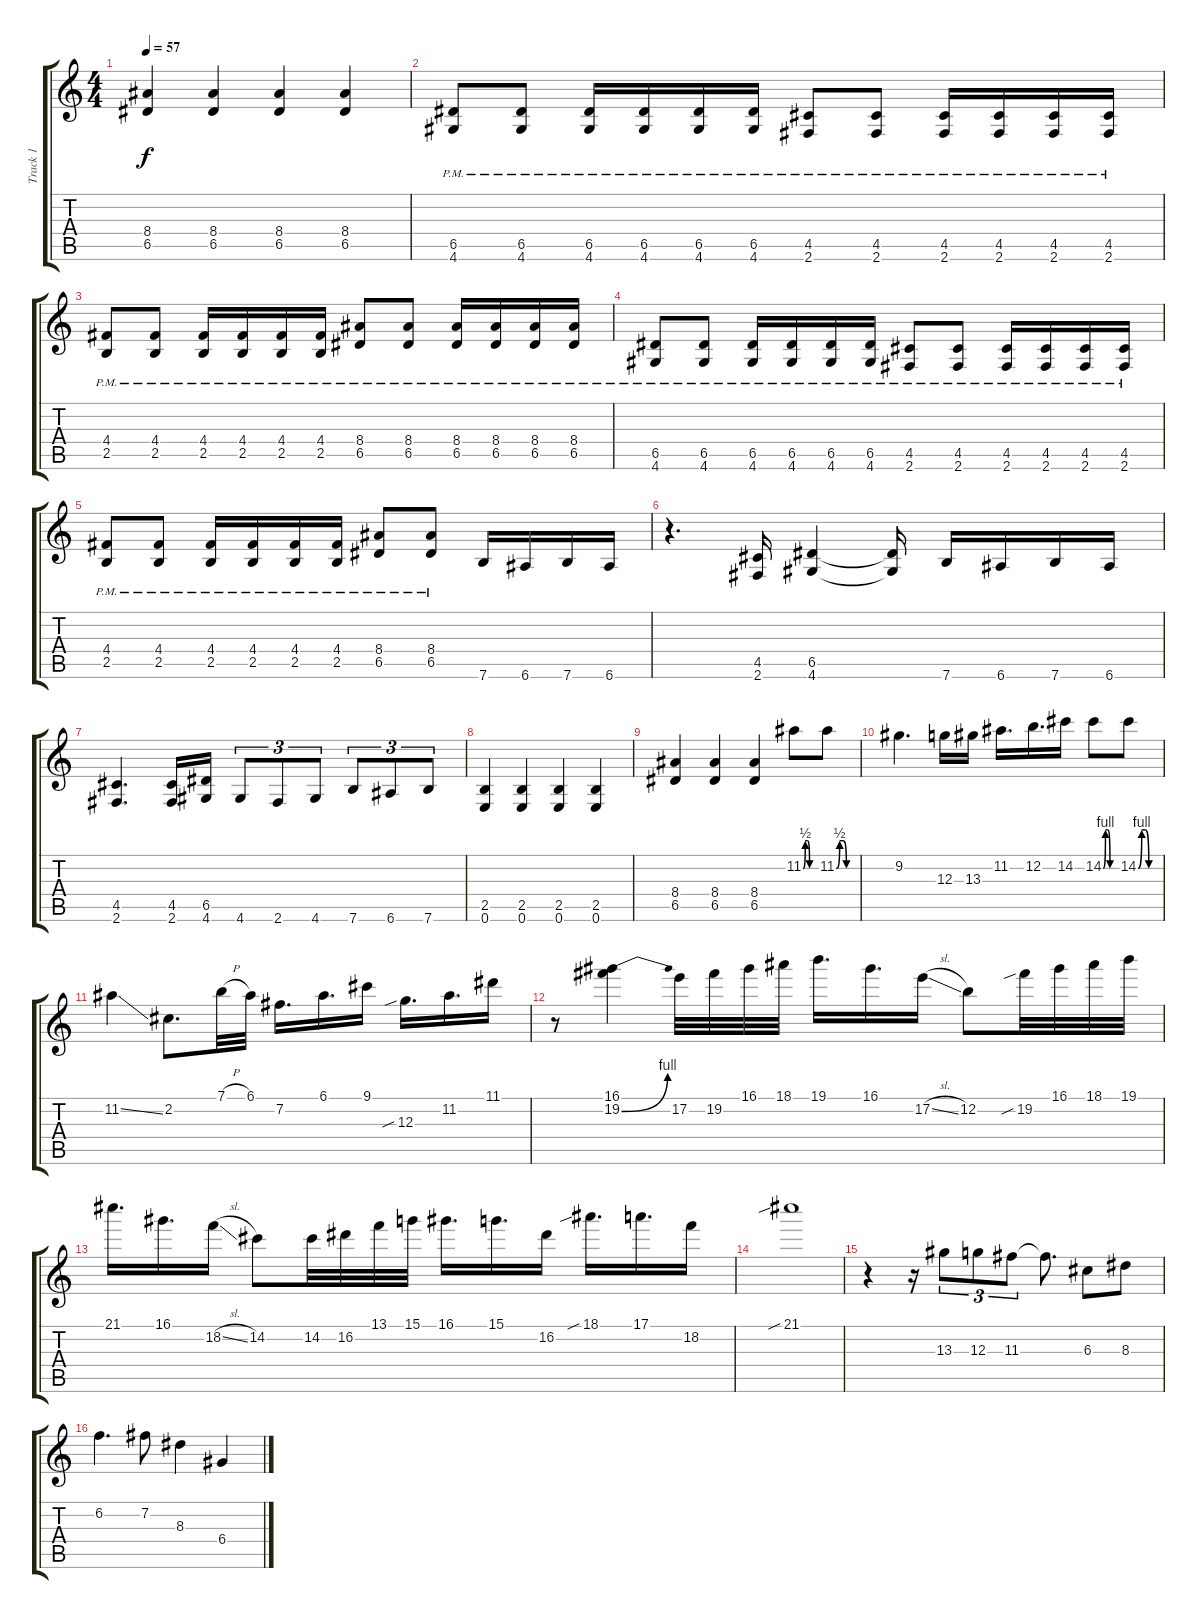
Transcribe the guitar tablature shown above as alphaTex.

\track ("Track 1" "Track 1") {instrument electricguitarjazz}
\staff {score tabs}
\tuning (E4 B3 G3 D3 A2 E2) {hide}
\ts (4 4)
\tempo 57
\clef g2
\ks c
(8.4 6.5).4{dy f} (8.4 6.5).4 (8.4 6.5).4 (8.4 6.5).4 |
(6.5{pm} 4.6{pm}).8 (6.5{pm} 4.6{pm}).8 (6.5{pm} 4.6{pm}).16 (6.5{pm} 4.6{pm}).16 (6.5{pm} 4.6{pm}).16 (6.5{pm} 4.6{pm}).16 (4.5{pm} 2.6{pm}).8 (4.5{pm} 2.6{pm}).8 (4.5{pm} 2.6{pm}).16 (4.5{pm} 2.6{pm}).16 (4.5{pm} 2.6{pm}).16 (4.5{pm} 2.6{pm}).16 |
(4.4{pm} 2.5{pm}).8 (4.4{pm} 2.5{pm}).8 (4.4{pm} 2.5{pm}).16 (4.4{pm} 2.5{pm}).16 (4.4{pm} 2.5{pm}).16 (4.4{pm} 2.5{pm}).16 (8.4{pm} 6.5{pm}).8 (8.4{pm} 6.5{pm}).8 (8.4{pm} 6.5{pm}).16 (8.4{pm} 6.5{pm}).16 (8.4{pm} 6.5{pm}).16 (8.4{pm} 6.5{pm}).16 |
(6.5{pm} 4.6{pm}).8 (6.5{pm} 4.6{pm}).8 (6.5{pm} 4.6{pm}).16 (6.5{pm} 4.6{pm}).16 (6.5{pm} 4.6{pm}).16 (6.5{pm} 4.6{pm}).16 (4.5{pm} 2.6{pm}).8 (4.5{pm} 2.6{pm}).8 (4.5{pm} 2.6{pm}).16 (4.5{pm} 2.6{pm}).16 (4.5{pm} 2.6{pm}).16 (4.5{pm} 2.6{pm}).16 |
(4.4{pm} 2.5{pm}).8 (4.4{pm} 2.5{pm}).8 (4.4{pm} 2.5{pm}).16 (4.4{pm} 2.5{pm}).16 (4.4{pm} 2.5{pm}).16 (4.4{pm} 2.5{pm}).16 (8.4{pm} 6.5{pm}).8 (8.4{pm} 6.5{pm}).8 7.6.16 6.6.16 7.6.16 6.6.16 |
r.4{d} (4.5 2.6).16 (6.5 4.6).4 (6.5{t} 4.6{t}).16 7.6.16 6.6.16 7.6.16 6.6.16 |
(4.5 2.6).4{d} (4.5 2.6).16 (6.5 4.6).16 4.6.8{tu (3 2)} 2.6.8{tu (3 2)} 4.6.8{tu (3 2)} 7.6.8{tu (3 2)} 6.6.8{tu (3 2)} 7.6.8{tu (3 2)} |
(2.5 0.6).4 (2.5 0.6).4 (2.5 0.6).4 (2.5 0.6).4 |
(8.4 6.5).4 (8.4 6.5).4 (8.4 6.5).4 11.2{be (custom 0 0 10 2 20 2 30 0 60 0)}.8 11.2{be (custom 0 0 10 2 20 2 30 0 60 0)}.8 |
9.2.4{d} 12.3.16 13.3.16 11.2.16{d} 12.2.16{d} 14.2.16 14.2{be (custom 0 0 10 4 20 4 30 0 60 0)}.8 14.2{be (custom 0 0 10 4 20 4 30 0 60 0)}.8 |
11.2{ss}.4 2.2.8{d} 7.1{h}.32 6.1.32 7.2.16{d} 6.1.16{d} 9.1.16 12.3{sib}.16{d} 11.2.16{d} 11.1.16 |
r.8 (16.1 19.2{be (bend 0 0 60 4)}).4 17.2.32 19.2.32 16.1.32 18.1.32 19.1.16{d} 16.1.16{d} 17.2{sl}.16 12.2.8 19.2{sib}.32 16.1.32 18.1.32 19.1.32 |
21.1.16{d} 16.1.16{d} 18.2{sl}.16 14.2.8 14.2.32 16.2.32 13.1.32 15.1.32 16.1.16{d} 15.1.16{d} 16.2.16 18.1{sib}.16{d} 17.1.16{d} 18.2.16 |
21.1{sib}.1 |
r.4 r.16 13.3.8{tu (3 2)} 12.3.8{tu (3 2)} 11.3.8{tu (3 2)} 11.3{t}.8{d} 6.3.8 8.3.8 |
6.2.4{d} 7.2.8 8.3.4 6.4.4
